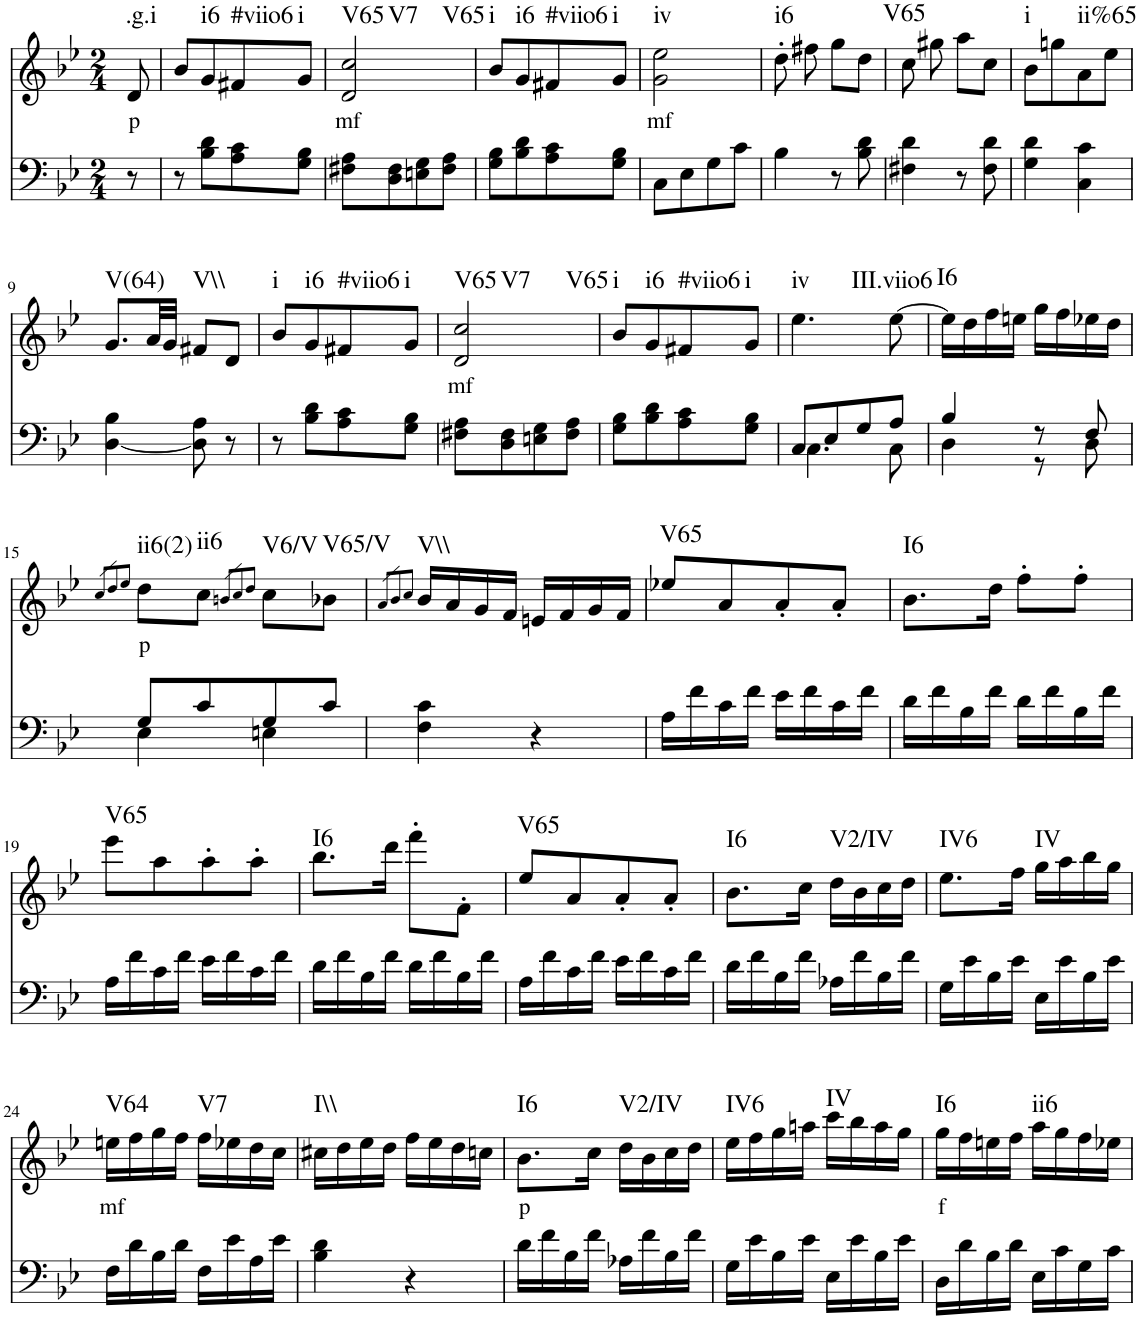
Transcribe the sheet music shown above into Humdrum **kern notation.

**kern	**kern	**text	**harte
*part2	*part1	*part1	*part1
*staff2	*staff1	*staff1	*
*I"Piano	*I"Piano	*	*
*I'Pno	*I'Pno	*	*
*clefF4	*clefG2	*	*
*k[b-e-]	*k[b-e-]	*	*
*g:	*g:	*	*
*M2/4	*M2/4	*	*
=1	=1	=1	=1
!	!	!LO:LY:b	!LO:H:kt=.g.i
8r	8d/	p	N
=2	=2	=2	=2
8r	8b-/L	.	.
!	!	!	!LO:H:kt=i6
8B-\ 8d\L	8g/	.	N
!	!	!	!LO:H:kt=#viio6
8A\ 8c\	8f#X/	.	N
!	!	!	!LO:H:kt=i
8G\ 8B-\J	8g/J	.	N
=3	=3	=3	=3
!	!	!LO:LY:b	!LO:H:n=1:kt=V65
!	!	!	!LO:H:n=2:kt=V7
!	!	!	!LO:H:n=3:kt=V65
8F#X\ 8A\L	2d/ 2cc/	mf	N N N
8D\ 8F#\	.	.	.
8En\ 8G\	.	.	.
8F#\ 8A\J	.	.	.
=4	=4	=4	=4
!	!	!	!LO:H:kt=i
8G\ 8B-\L	8b-/L	.	N
!	!	!	!LO:H:kt=i6
8B-\ 8d\	8g/	.	N
!	!	!	!LO:H:kt=#viio6
8A\ 8c\	8f#X/	.	N
!	!	!	!LO:H:kt=i
8G\ 8B-\J	8g/J	.	N
=5	=5	=5	=5
!	!	!LO:LY:b	!LO:H:kt=iv
8C\L	2g\ 2ee-\	mf	N
8E-\	.	.	.
8G\	.	.	.
8c\J	.	.	.
=6	=6	=6	=6
!	!	!	!LO:H:kt=i6
4B-\	8dd'\	.	N
.	8ff#X\	.	.
8r	8gg\L	.	.
8B-\ 8d\	8dd\J	.	.
=7	=7	=7	=7
!	!	!	!LO:H:kt=V65
4F#X\ 4d\	8cc\	.	N
.	8gg#X\	.	.
8r	8aa\L	.	.
8F#\ 8d\	8cc\J	.	.
=8	=8	=8	=8
!	!	!	!LO:H:kt=i
4G\ 4d\	8b-\L	.	N
.	8ggn\	.	.
!	!	!	!LO:H:kt=ii%65
4C\ 4c\	8a\	.	N
.	8ee-\J	.	.
!!LO:LB:g=z
=9	=9	=9	=9
!	!	!	!LO:H:kt=V(64)
[4D\ 4B-\	8.g/L	.	N
.	32a/LL	.	.
.	32g/JJJ	.	.
!	!	!	!LO:H:kt=V\\
8D\] 8A\	8f#X/L	.	N
8r	8d/J	.	.
=10	=10	=10	=10
!	!	!	!LO:H:kt=i
8r	8b-/L	.	N
!	!	!	!LO:H:kt=i6
8B-\ 8d\L	8g/	.	N
!	!	!	!LO:H:kt=#viio6
8A\ 8c\	8f#X/	.	N
!	!	!	!LO:H:kt=i
8G\ 8B-\J	8g/J	.	N
=11	=11	=11	=11
!	!	!LO:LY:b	!LO:H:n=1:kt=V65
!	!	!	!LO:H:n=2:kt=V7
!	!	!	!LO:H:n=3:kt=V65
8F#X\ 8A\L	2d/ 2cc/	mf	N N N
8D\ 8F#\	.	.	.
8En\ 8G\	.	.	.
8F#\ 8A\J	.	.	.
=12	=12	=12	=12
!	!	!	!LO:H:kt=i
8G\ 8B-\L	8b-/L	.	N
!	!	!	!LO:H:kt=i6
8B-\ 8d\	8g/	.	N
!	!	!	!LO:H:kt=#viio6
8A\ 8c\	8f#X/	.	N
!	!	!	!LO:H:kt=i
8G\ 8B-\J	8g/J	.	N
=13	=13	=13	=13
*^	*	*	*
!	!	!	!	!LO:H:kt=iv
8C/L	4.C\	4.ee-\	.	N
8E-/	.	.	.	.
8G/	.	.	.	.
!	!	!	!	!LO:H:kt=III.viio6
8A/J	8C\	[8ee-\	.	N
=14	=14	=14	=14	=14
!	!	!	!	!LO:H:kt=I6
4B-/	4D\	16ee-\LL]	.	N
.	.	16dd\	.	.
.	.	16ff\	.	.
.	.	16een\JJ	.	.
8r	8r	16gg\LL	.	.
.	.	16ff\	.	.
8F/	8D\	16ee-X\	.	.
.	.	16dd\JJ	.	.
!!LO:LB:g=z
=15	=15	=15	=15	=15
.	.	8qcc/L	.	.
.	.	8qdd/	.	.
.	.	8qee-/J	.	.
!	!	!	!LO:LY:b	!LO:H:kt=ii6(2)
8G/L	4E-\	8dd\L	p	N
!	!	!	!	!LO:H:kt=ii6
8c/	.	8cc\J	.	N
.	.	8qbn/L	.	.
.	.	8qcc/	.	.
.	.	8qdd/J	.	.
!	!	!	!	!LO:H:kt=V6/V
8G/	4En\	8cc\L	.	N
!	!	!	!	!LO:H:kt=V65/V
8c/J	.	8b-X\J	.	N
*v	*v	*	*	*
=16	=16	=16	=16
.	8qa/L	.	.
.	8qb-/	.	.
.	8qcc/J	.	.
!	!	!	!LO:H:kt=V\\
4F\ 4c\	16b-/LL	.	N
.	16a/	.	.
.	16g/	.	.
.	16f/JJ	.	.
4r	16en/LL	.	.
.	16f/	.	.
.	16g/	.	.
.	16f/JJ	.	.
=17	=17	=17	=17
!	!	!	!LO:H:kt=V65
16A\LL	8ee-X/L	.	N
16f\	.	.	.
16c\	8a/	.	.
16f\JJ	.	.	.
16e-\LL	8a'/	.	.
16f\	.	.	.
16c\	8a'/J	.	.
16f\JJ	.	.	.
=18	=18	=18	=18
!	!	!	!LO:H:kt=I6
16d\LL	8.b-\L	.	N
16f\	.	.	.
16B-\	.	.	.
16f\JJ	16dd\Jk	.	.
16d\LL	8ff'\L	.	.
16f\	.	.	.
16B-\	8ff'\J	.	.
16f\JJ	.	.	.
!!LO:LB:g=z
=19	=19	=19	=19
!	!	!	!LO:H:kt=V65
16A\LL	8eee-\L	.	N
16f\	.	.	.
16c\	8aa\	.	.
16f\JJ	.	.	.
16e-\LL	8aa'\	.	.
16f\	.	.	.
16c\	8aa'\J	.	.
16f\JJ	.	.	.
=20	=20	=20	=20
!	!	!	!LO:H:kt=I6
16d\LL	8.bb-\L	.	N
16f\	.	.	.
16B-\	.	.	.
16f\JJ	16ddd\Jk	.	.
16d\LL	8fff'\L	.	.
16f\	.	.	.
16B-\	8f'\J	.	.
16f\JJ	.	.	.
=21	=21	=21	=21
!	!	!	!LO:H:kt=V65
16A\LL	8ee-/L	.	N
16f\	.	.	.
16c\	8a/	.	.
16f\JJ	.	.	.
16e-\LL	8a'/	.	.
16f\	.	.	.
16c\	8a'/J	.	.
16f\JJ	.	.	.
=22	=22	=22	=22
!	!	!	!LO:H:kt=I6
16d\LL	8.b-\L	.	N
16f\	.	.	.
16B-\	.	.	.
16f\JJ	16cc\Jk	.	.
!	!	!	!LO:H:kt=V2/IV
16A-X\LL	16dd\LL	.	N
16f\	16b-\	.	.
16B-\	16cc\	.	.
16f\JJ	16dd\JJ	.	.
=23	=23	=23	=23
!	!	!	!LO:H:kt=IV6
16G\LL	8.ee-\L	.	N
16e-\	.	.	.
16B-\	.	.	.
16e-\JJ	16ff\Jk	.	.
!	!	!	!LO:H:kt=IV
16E-\LL	16gg\LL	.	N
16e-\	16aa\	.	.
16B-\	16bb-\	.	.
16e-\JJ	16gg\JJ	.	.
!!LO:LB:g=z
=24	=24	=24	=24
!	!	!LO:LY:b	!LO:H:kt=V64
16F\LL	16een\LL	mf	N
16d\	16ff\	.	.
16B-\	16gg\	.	.
16d\JJ	16ff\JJ	.	.
!	!	!	!LO:H:kt=V7
16F\LL	16ff\LL	.	N
16e-\	16ee-X\	.	.
16A\	16dd\	.	.
16e-\JJ	16cc\JJ	.	.
=25	=25	=25	=25
!	!	!	!LO:H:kt=I\\
4B-\ 4d\	16cc#X\LL	.	N
.	16dd\	.	.
.	16ee-\	.	.
.	16dd\JJ	.	.
4r	16ff\LL	.	.
.	16ee-\	.	.
.	16dd\	.	.
.	16ccn\JJ	.	.
=26	=26	=26	=26
!	!	!LO:LY:b	!LO:H:kt=I6
16d\LL	8.b-\L	p	N
16f\	.	.	.
16B-\	.	.	.
16f\JJ	16cc\Jk	.	.
!	!	!	!LO:H:kt=V2/IV
16A-X\LL	16dd\LL	.	N
16f\	16b-\	.	.
16B-\	16cc\	.	.
16f\JJ	16dd\JJ	.	.
=27	=27	=27	=27
!	!	!	!LO:H:kt=IV6
16G\LL	16ee-\LL	.	N
16e-\	16ff\	.	.
16B-\	16gg\	.	.
16e-\JJ	16aan\JJ	.	.
!	!	!	!LO:H:kt=IV
16E-\LL	16ccc\LL	.	N
16e-\	16bb-\	.	.
16B-\	16aa\	.	.
16e-\JJ	16gg\JJ	.	.
=28	=28	=28	=28
!	!	!LO:LY:b	!LO:H:kt=I6
16D\LL	16gg\LL	f	N
16d\	16ff\	.	.
16B-\	16een\	.	.
16d\JJ	16ff\JJ	.	.
!	!	!	!LO:H:kt=ii6
16E-\LL	16aa\LL	.	N
16c\	16gg\	.	.
16G\	16ff\	.	.
16c\JJ	16ee-X\JJ	.	.
=	=	=	=
*-	*-	*-	*-
